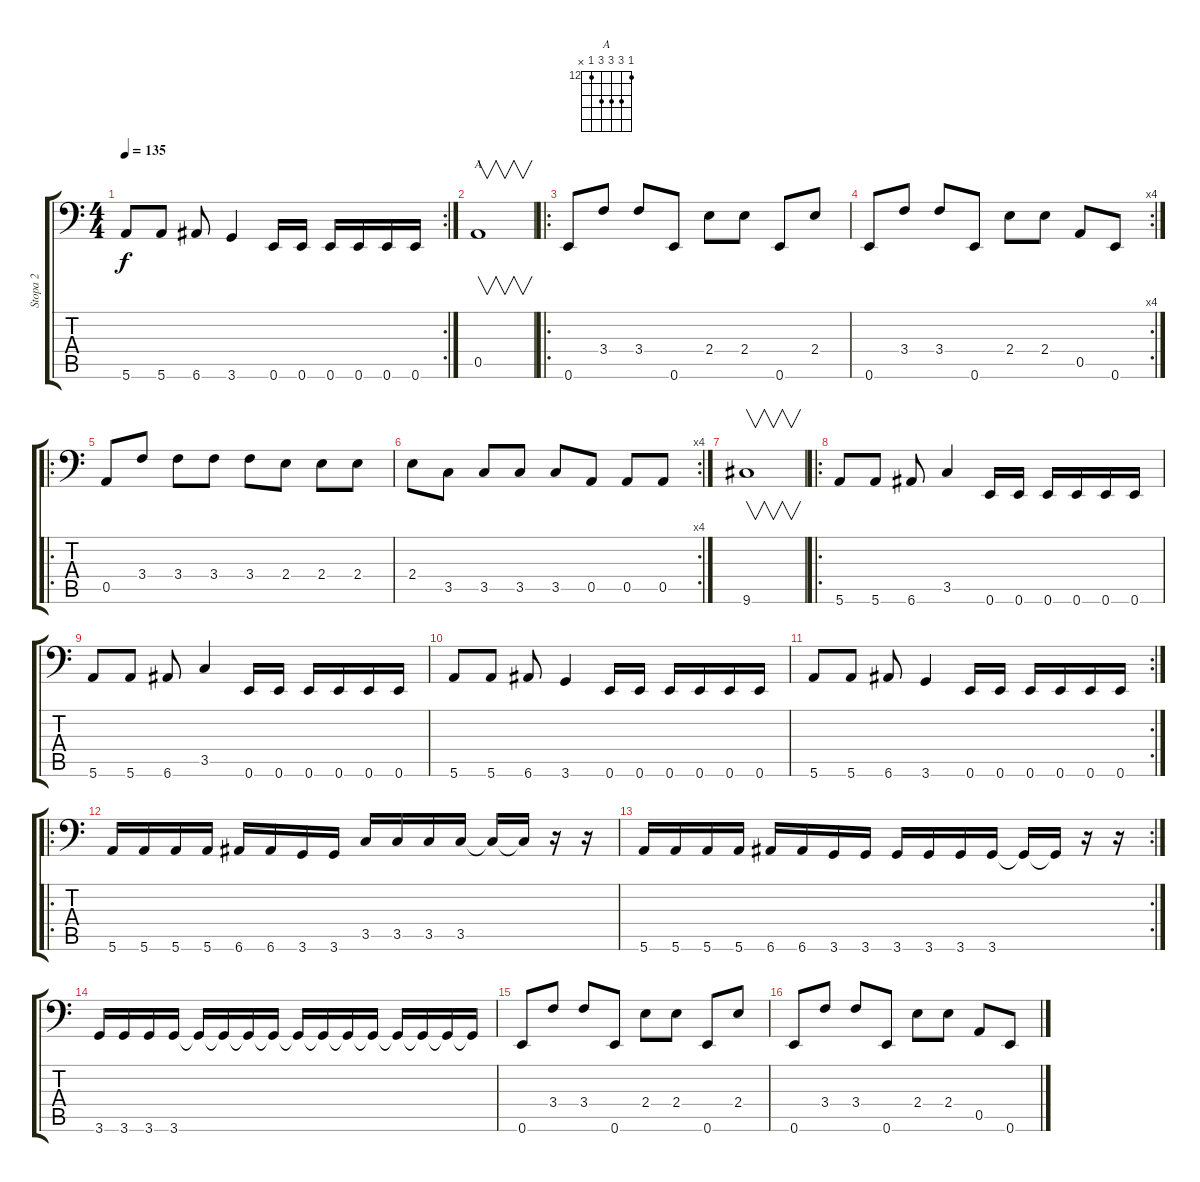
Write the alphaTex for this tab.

\track ("Stopa 2" "Stopa 2") {instrument electricbassfinger}
\staff {score tabs}
\tuning (E3 B2 G2 D2 A1 E1) {hide}
\chord ("A" 12 14 14 14 12 x) {firstfret 12}
\rc 2
\ts (4 4)
\tempo 135
\clef f4
\ks c
5.6.8{dy f} 5.6.8 6.6.8 3.6.4 0.6.16 0.6.16 0.6.16 0.6.16 0.6.16 0.6.16 |
0.5.1{v ch "A"} |
\ro
0.6.8 3.4.8 3.4.8 0.6.8 2.4.8 2.4.8 0.6.8 2.4.8 |
\rc 4
0.6.8 3.4.8 3.4.8 0.6.8 2.4.8 2.4.8 0.5.8 0.6.8 |
\ro
0.5.8 3.4.8 3.4.8 3.4.8 3.4.8 2.4.8 2.4.8 2.4.8 |
\rc 4
2.4.8 3.5.8 3.5.8 3.5.8 3.5.8 0.5.8 0.5.8 0.5.8 |
9.6.1{v} |
\ro
5.6.8 5.6.8 6.6.8 3.5.4 0.6.16 0.6.16 0.6.16 0.6.16 0.6.16 0.6.16 |
5.6.8 5.6.8 6.6.8 3.5.4 0.6.16 0.6.16 0.6.16 0.6.16 0.6.16 0.6.16 |
5.6.8 5.6.8 6.6.8 3.6.4 0.6.16 0.6.16 0.6.16 0.6.16 0.6.16 0.6.16 |
\rc 2
5.6.8 5.6.8 6.6.8 3.6.4 0.6.16 0.6.16 0.6.16 0.6.16 0.6.16 0.6.16 |
\ro
5.6.16 5.6.16 5.6.16 5.6.16 6.6.16 6.6.16 3.6.16 3.6.16 3.5.16 3.5.16 3.5.16 3.5.16 3.5{t}.16 3.5{t}.16 r.16 r.16 |
\rc 2
5.6.16 5.6.16 5.6.16 5.6.16 6.6.16 6.6.16 3.6.16 3.6.16 3.6.16 3.6.16 3.6.16 3.6.16 3.6{t}.16 3.6{t}.16 r.16 r.16 |
3.6.16 3.6.16 3.6.16 3.6.16 3.6{t}.16 3.6{t}.16 3.6{t}.16 3.6{t}.16 3.6{t}.16 3.6{t}.16 3.6{t}.16 3.6{t}.16 3.6{t}.16 3.6{t}.16 3.6{t}.16 3.6{t}.16 |
0.6.8 3.4.8 3.4.8 0.6.8 2.4.8 2.4.8 0.6.8 2.4.8 |
0.6.8 3.4.8 3.4.8 0.6.8 2.4.8 2.4.8 0.5.8 0.6.8
